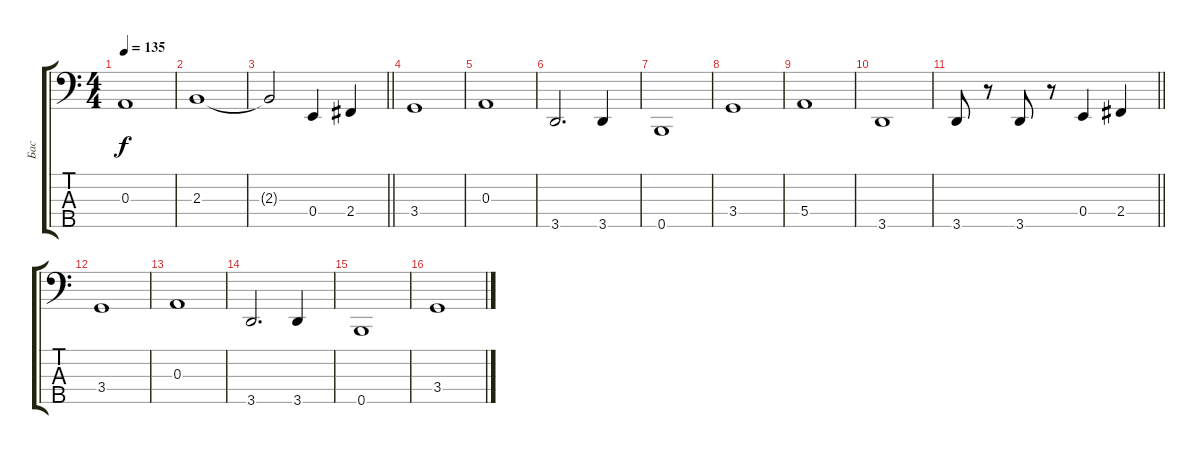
\track ("Бас" "Бас") {instrument electricbassfinger}
\staff {score tabs}
\tuning (G2 D2 A1 E1 B0) {hide}
\ts (4 4)
\tempo 135
\clef f4
\ks c
0.3{t}.1{dy f} |
2.3.1 |
\barLineRight lightlight
2.3{t}.2 0.4.4 2.4.4 |
\section ("" " ")
3.4.1 |
0.3.1 |
3.5.2{d} 3.5.4 |
0.5.1 |
3.4.1 |
5.4.1 |
3.5.1 |
\barLineRight lightlight
3.5.8 r.8 3.5.8 r.8 0.4.4 2.4.4 |
\section ("" " ")
3.4.1 |
0.3.1 |
3.5.2{d} 3.5.4 |
0.5.1 |
3.4.1
